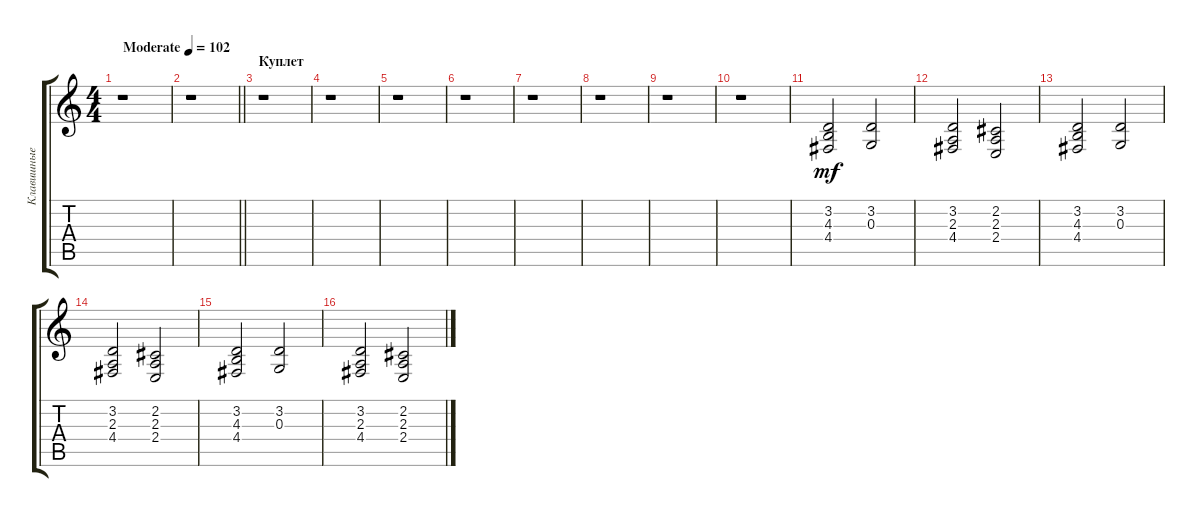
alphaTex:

\track ("Клавишные" "Клавишные") {instrument rockorgan}
\staff {score tabs}
\tuning (E4 B3 G3 D3 A2 E2) {hide}
\ts (4 4)
\tempo (102 "Moderate")
\clef g2
\ks c
r.1{dy mf instrument rockorgan} |
\barLineRight lightlight
r.1 |
\section ("" "Куплет")
r.1 |
r.1 |
r.1 |
r.1 |
r.1 |
r.1 |
r.1 |
r.1 |
(3.2 4.3 4.4).2 (3.2 0.3).2 |
(3.2 2.3 4.4).2 (2.2 2.3 2.4).2 |
(3.2 4.3 4.4).2 (3.2 0.3).2 |
(3.2 2.3 4.4).2 (2.2 2.3 2.4).2 |
(3.2 4.3 4.4).2 (3.2 0.3).2 |
(3.2 2.3 4.4).2 (2.2 2.3 2.4).2
